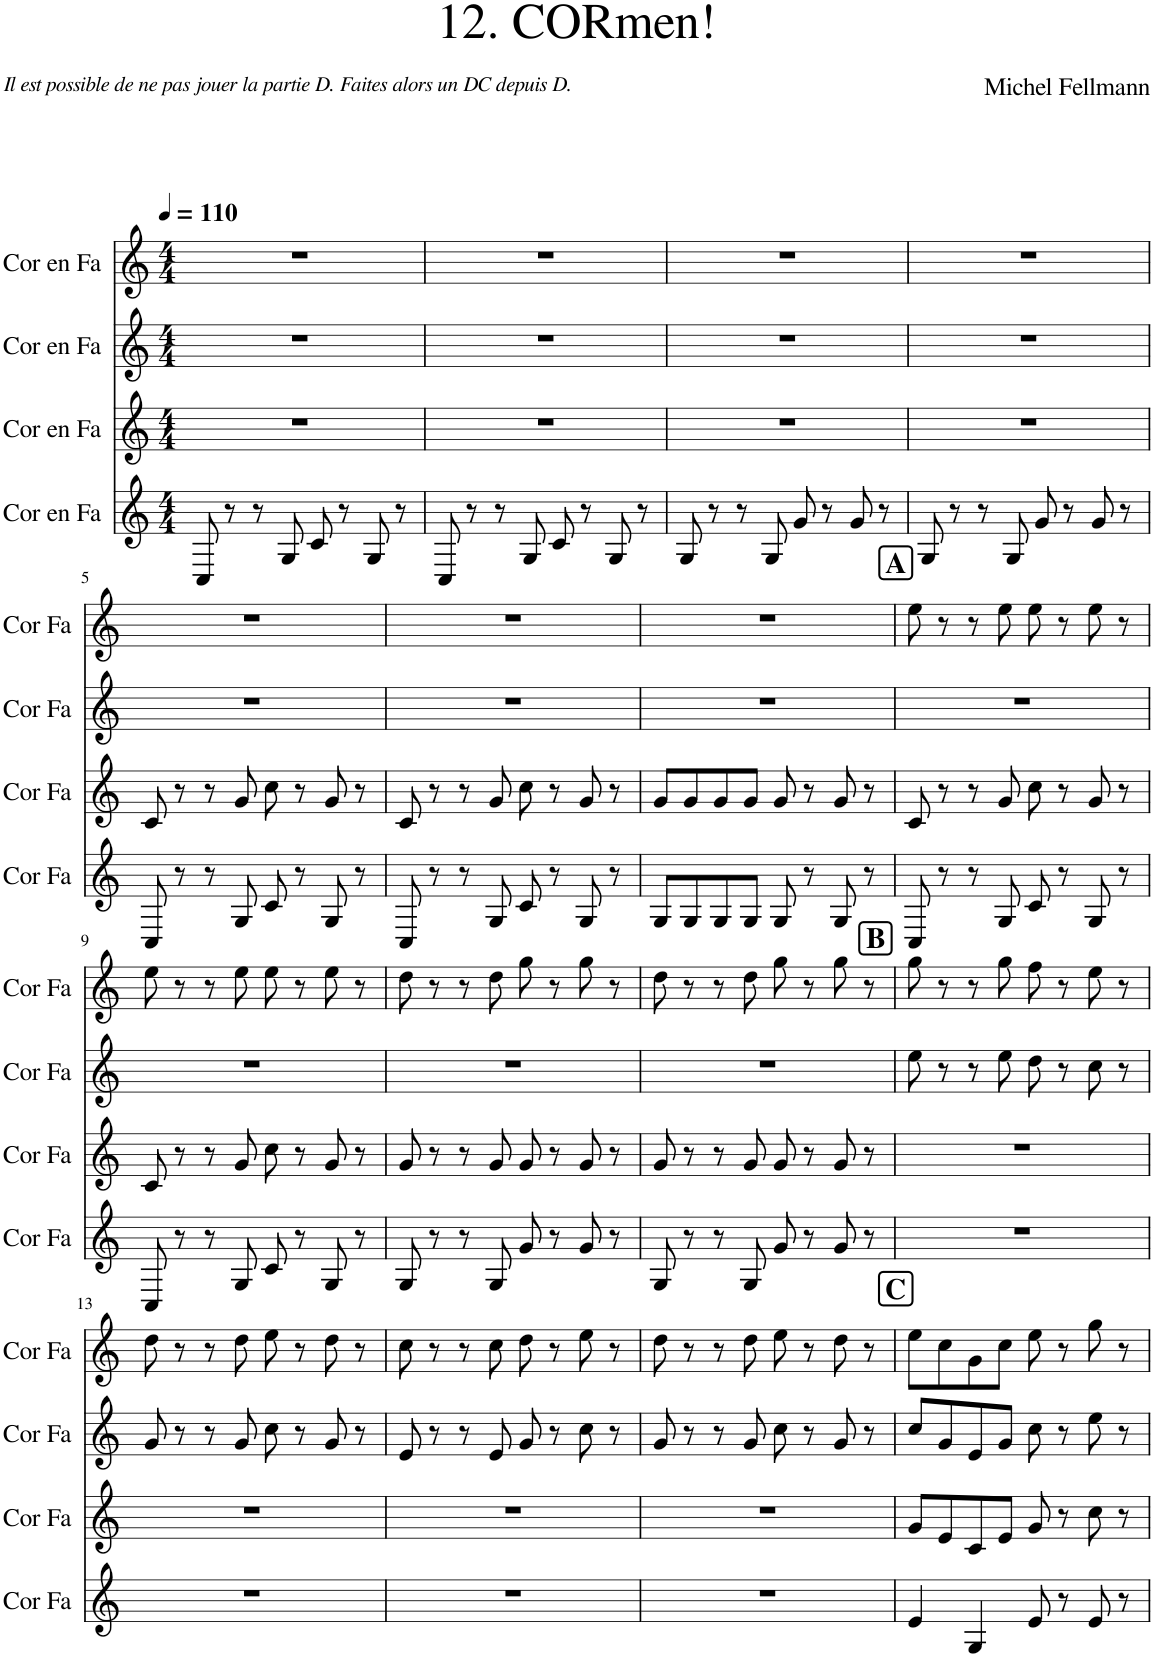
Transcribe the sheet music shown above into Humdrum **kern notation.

**kern	**kern	**kern	**kern
*part4	*part3	*part2	*part1
*staff4	*staff3	*staff2	*staff1
*I"Cor en Fa	*I"Cor en Fa	*I"Cor en Fa	*I"Cor en Fa
*I'Cor Fa	*I'Cor Fa	*I'Cor Fa	*I'Cor Fa
*clefG2	*clefG2	*clefG2	*clefG2
*Trd4c7	*Trd4c7	*Trd4c7	*Trd4c7
*k[]	*k[]	*k[]	*k[]
*M4/4	*M4/4	*M4/4	*M4/4
*MM110	*MM110	*MM110	*MM110
=1	=1	=1	=1
8C/	1r	1r	1r
8r	.	.	.
8r	.	.	.
8G/	.	.	.
8c/	.	.	.
8r	.	.	.
8G/	.	.	.
8r	.	.	.
=2	=2	=2	=2
8C/	1r	1r	1r
8r	.	.	.
8r	.	.	.
8G/	.	.	.
8c/	.	.	.
8r	.	.	.
8G/	.	.	.
8r	.	.	.
=3	=3	=3	=3
8G/	1r	1r	1r
8r	.	.	.
8r	.	.	.
8G/	.	.	.
8g/	.	.	.
8r	.	.	.
8g/	.	.	.
8r	.	.	.
=4	=4	=4	=4
8G/	1r	1r	1r
8r	.	.	.
8r	.	.	.
8G/	.	.	.
8g/	.	.	.
8r	.	.	.
8g/	.	.	.
8r	.	.	.
!!LO:LB:g=z
=5	=5	=5	=5
8C/	8c/	1r	1r
8r	8r	.	.
8r	8r	.	.
8G/	8g/	.	.
8c/	8cc\	.	.
8r	8r	.	.
8G/	8g/	.	.
8r	8r	.	.
=6	=6	=6	=6
8C/	8c/	1r	1r
8r	8r	.	.
8r	8r	.	.
8G/	8g/	.	.
8c/	8cc\	.	.
8r	8r	.	.
8G/	8g/	.	.
8r	8r	.	.
=7	=7	=7	=7
8G/L	8g/L	1r	1r
8G/	8g/	.	.
8G/	8g/	.	.
8G/J	8g/J	.	.
8G/	8g/	.	.
8r	8r	.	.
8G/	8g/	.	.
8r	8r	.	.
!!LO:REH:place=s1:a:B:cj:fs=14:t=A
=8	=8	=8	=8
8C/	8c/	1r	8ee\
8r	8r	.	8r
8r	8r	.	8r
8G/	8g/	.	8ee\
8c/	8cc\	.	8ee\
8r	8r	.	8r
8G/	8g/	.	8ee\
8r	8r	.	8r
!!LO:LB:g=z
=9	=9	=9	=9
8C/	8c/	1r	8ee\
8r	8r	.	8r
8r	8r	.	8r
8G/	8g/	.	8ee\
8c/	8cc\	.	8ee\
8r	8r	.	8r
8G/	8g/	.	8ee\
8r	8r	.	8r
=10	=10	=10	=10
8G/	8g/	1r	8dd\
8r	8r	.	8r
8r	8r	.	8r
8G/	8g/	.	8dd\
8g/	8g/	.	8gg\
8r	8r	.	8r
8g/	8g/	.	8gg\
8r	8r	.	8r
=11	=11	=11	=11
8G/	8g/	1r	8dd\
8r	8r	.	8r
8r	8r	.	8r
8G/	8g/	.	8dd\
8g/	8g/	.	8gg\
8r	8r	.	8r
8g/	8g/	.	8gg\
8r	8r	.	8r
!!LO:REH:place=s1:a:B:cj:fs=14:t=B
=12	=12	=12	=12
1r	1r	8ee\	8gg\
.	.	8r	8r
.	.	8r	8r
.	.	8ee\	8gg\
.	.	8dd\	8ff\
.	.	8r	8r
.	.	8cc\	8ee\
.	.	8r	8r
!!LO:LB:g=z
=13	=13	=13	=13
1r	1r	8g/	8dd\
.	.	8r	8r
.	.	8r	8r
.	.	8g/	8dd\
.	.	8cc\	8ee\
.	.	8r	8r
.	.	8g/	8dd\
.	.	8r	8r
=14	=14	=14	=14
1r	1r	8e/	8cc\
.	.	8r	8r
.	.	8r	8r
.	.	8e/	8cc\
.	.	8g/	8dd\
.	.	8r	8r
.	.	8cc\	8ee\
.	.	8r	8r
=15	=15	=15	=15
1r	1r	8g/	8dd\
.	.	8r	8r
.	.	8r	8r
.	.	8g/	8dd\
.	.	8cc\	8ee\
.	.	8r	8r
.	.	8g/	8dd\
.	.	8r	8r
!!LO:REH:place=s1:a:B:cj:fs=14:t=C
=16	=16	=16	=16
4e/	8g/L	8cc/L	8ee\L
.	8e/	8g/	8cc\
4G/	8c/	8e/	8g\
.	8e/J	8g/J	8cc\J
8e/	8g/	8cc\	8ee\
8r	8r	8r	8r
8e/	8cc\	8ee\	8gg\
8r	8r	8r	8r
=	=	=	=
*-	*-	*-	*-
